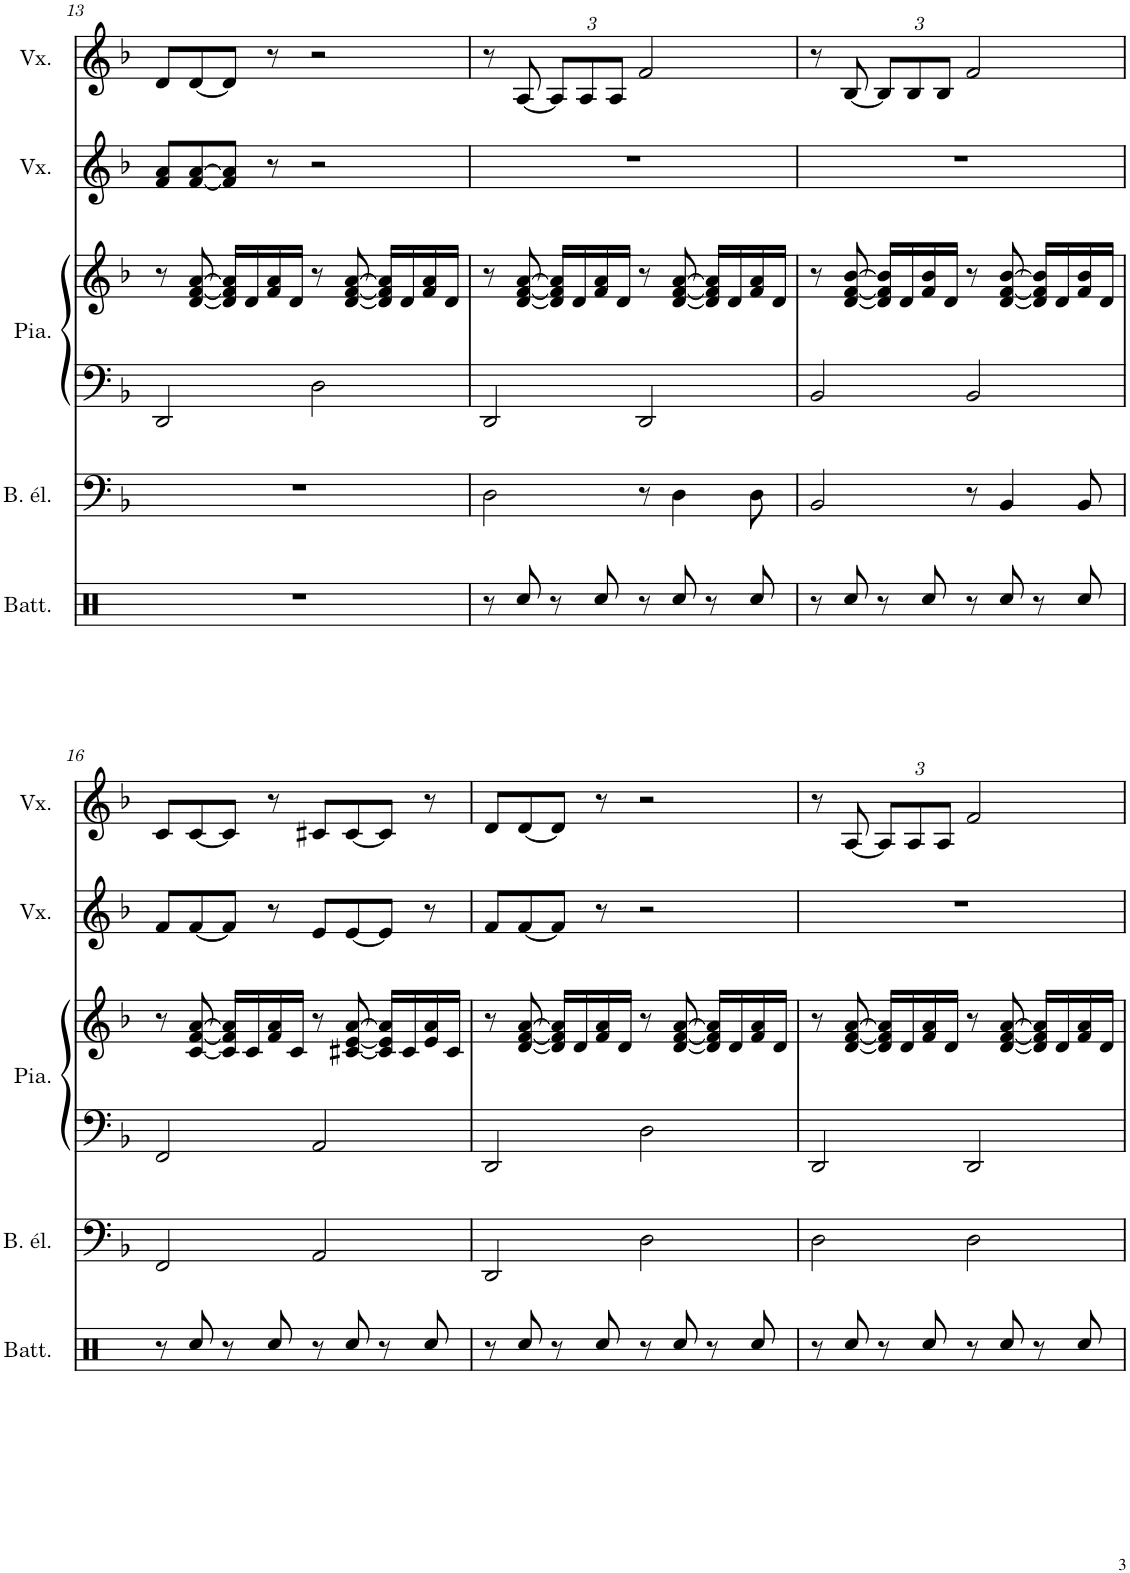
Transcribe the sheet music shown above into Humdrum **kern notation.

**kern	**kern	**kern	**kern	**kern	**kern
*part5	*part4	*part3	*part3	*part2	*part1
*staff6	*staff5	*staff4	*staff3	*staff2	*staff1
*I"Batterie	*I"Basse électrique	*I"Piano	*	*I"Voix	*I"Voix
*I'Batt.	*I'B. él.	*I'Pia.	*	*I'Vx.	*I'Vx.
!!LO:PB:g=z
*clefX	*clefF4	*clefF4	*clefG2	*clefG2	*clefG2
*	*Trd7c12	*	*	*	*
*k[]	*k[b-]	*k[b-]	*k[b-]	*k[b-]	*k[b-]
*M4/4	*M4/4	*M4/4	*M4/4	*M4/4	*M4/4
=13	=13	=13	=13	=13	=13
1r	1r	2DD/	8r	8f/ 8a/L	8d/L
.	.	.	[8d/ [8f/ [8a/	[8f/ [8a/	[8d/
.	.	.	16d/] 16f/] 16a/]LL	8f/] 8a/]J	8d/J]
.	.	.	16d/	.	.
.	.	.	16f/ 16a/	8r	8r
.	.	.	16d/JJ	.	.
.	.	2D\	8r	2r	2r
.	.	.	[8d/ [8f/ [8a/	.	.
.	.	.	16d/] 16f/] 16a/]LL	.	.
.	.	.	16d/	.	.
.	.	.	16f/ 16a/	.	.
.	.	.	16d/JJ	.	.
=14	=14	=14	=14	=14	=14
8r	2D\	2DD/	8r	1r	8r
8Rcc/	.	.	[8d/ [8f/ [8a/	.	[8A/
*	*	*	*	*	*Xbrackettup
8r	.	.	16d/] 16f/] 16a/]LL	.	12A/L]
.	.	.	16d/	.	.
.	.	.	.	.	12A/
8Rcc/	.	.	16f/ 16a/	.	.
.	.	.	.	.	12A/J
.	.	.	16d/JJ	.	.
8r	8r	2DD/	8r	.	2f/
8Rcc/	4D\	.	[8d/ [8f/ [8a/	.	.
8r	.	.	16d/] 16f/] 16a/]LL	.	.
.	.	.	16d/	.	.
8Rcc/	8D\	.	16f/ 16a/	.	.
.	.	.	16d/JJ	.	.
=15	=15	=15	=15	=15	=15
8r	2BB-/	2BB-/	8r	1r	8r
8Rcc/	.	.	[8d/ [8f/ [8b-/	.	[8B-/
8r	.	.	16d/] 16f/] 16b-/]LL	.	12B-/L]
.	.	.	16d/	.	.
.	.	.	.	.	12B-/
8Rcc/	.	.	16f/ 16b-/	.	.
.	.	.	.	.	12B-/J
.	.	.	16d/JJ	.	.
8r	8r	2BB-/	8r	.	2f/
8Rcc/	4BB-/	.	[8d/ [8f/ [8b-/	.	.
8r	.	.	16d/] 16f/] 16b-/]LL	.	.
.	.	.	16d/	.	.
8Rcc/	8BB-/	.	16f/ 16b-/	.	.
.	.	.	16d/JJ	.	.
!!LO:LB:g=z
=16	=16	=16	=16	=16	=16
8r	2FF/	2FF/	8r	8f/L	8c/L
8Rcc/	.	.	[8c/ [8f/ [8a/	[8f/	[8c/
8r	.	.	16c/] 16f/] 16a/]LL	8f/J]	8c/J]
.	.	.	16c/	.	.
8Rcc/	.	.	16f/ 16a/	8r	8r
.	.	.	16c/JJ	.	.
8r	2AA/	2AA/	8r	8e/L	8c#X/L
8Rcc/	.	.	[8c#X/ [8e/ [8a/	[8e/	[8c#/
8r	.	.	16c#/] 16e/] 16a/]LL	8e/J]	8c#/J]
.	.	.	16c#/	.	.
8Rcc/	.	.	16e/ 16a/	8r	8r
.	.	.	16c#/JJ	.	.
=17	=17	=17	=17	=17	=17
8r	2DD/	2DD/	8r	8f/L	8d/L
8Rcc/	.	.	[8d/ [8f/ [8a/	[8f/	[8d/
8r	.	.	16d/] 16f/] 16a/]LL	8f/J]	8d/J]
.	.	.	16d/	.	.
8Rcc/	.	.	16f/ 16a/	8r	8r
.	.	.	16d/JJ	.	.
8r	2D\	2D\	8r	2r	2r
8Rcc/	.	.	[8d/ [8f/ [8a/	.	.
8r	.	.	16d/] 16f/] 16a/]LL	.	.
.	.	.	16d/	.	.
8Rcc/	.	.	16f/ 16a/	.	.
.	.	.	16d/JJ	.	.
=18	=18	=18	=18	=18	=18
8r	2D\	2DD/	8r	1r	8r
8Rcc/	.	.	[8d/ [8f/ [8a/	.	[8A/
8r	.	.	16d/] 16f/] 16a/]LL	.	12A/L]
.	.	.	16d/	.	.
.	.	.	.	.	12A/
8Rcc/	.	.	16f/ 16a/	.	.
.	.	.	.	.	12A/J
.	.	.	16d/JJ	.	.
8r	2D\	2DD/	8r	.	2f/
8Rcc/	.	.	[8d/ [8f/ [8a/	.	.
8r	.	.	16d/] 16f/] 16a/]LL	.	.
.	.	.	16d/	.	.
8Rcc/	.	.	16f/ 16a/	.	.
.	.	.	16d/JJ	.	.
=	=	=	=	=	=
*-	*-	*-	*-	*-	*-
